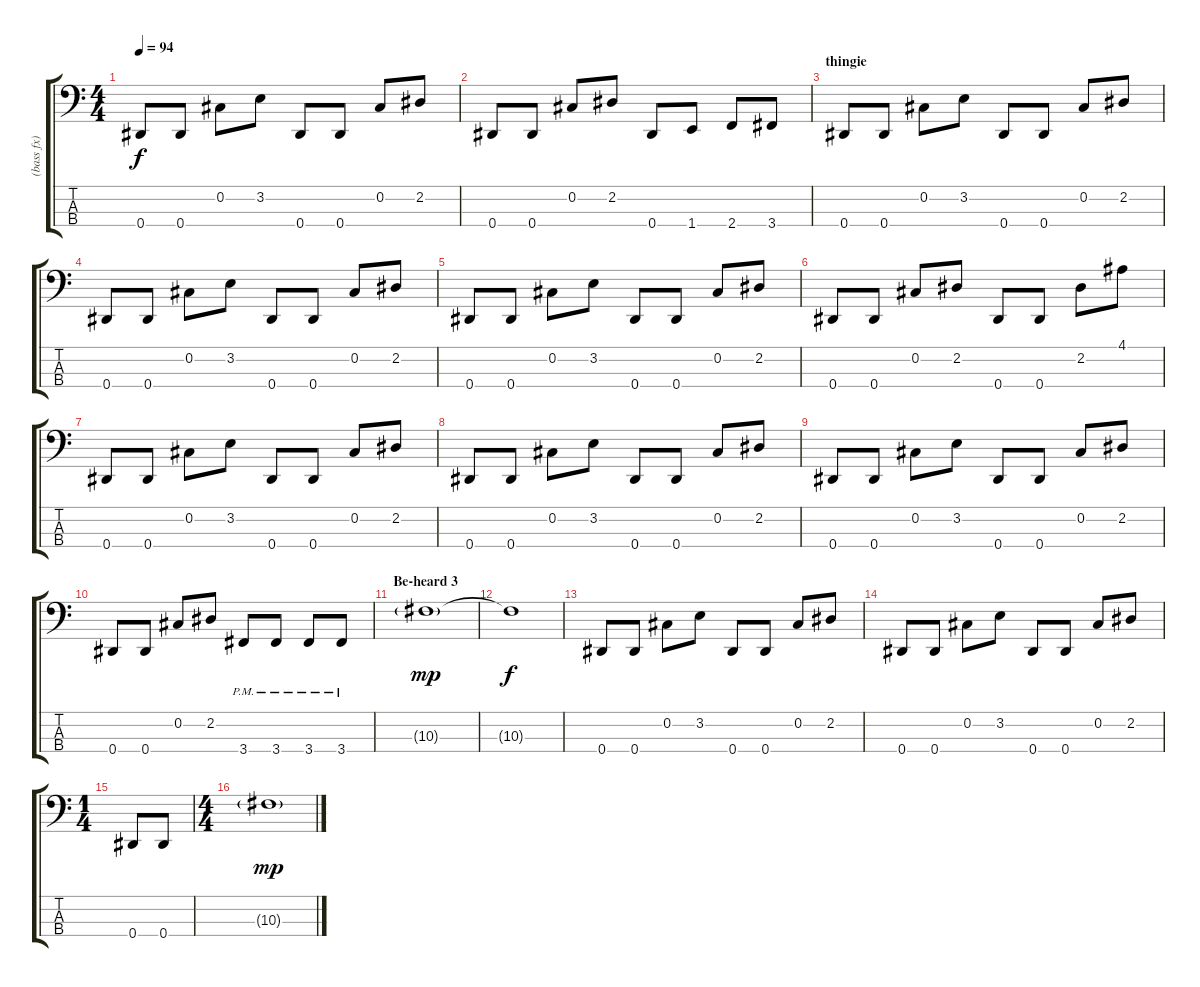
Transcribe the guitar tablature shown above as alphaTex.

\track ("(bass fx)" "(bass fx)") {instrument distortionguitar}
\staff {score tabs}
\tuning (Gb2 Db2 Ab1 Eb1) {hide}
\ts (4 4)
\tempo 94
\clef f4
\ks c
0.4.8{dy f} 0.4.8 0.2.8 3.2.8 0.4.8 0.4.8 0.2.8 2.2.8 |
0.4.8 0.4.8 0.2.8 2.2.8 0.4.8 1.4.8 2.4.8 3.4.8 |
\section ("" "thingie")
0.4.8 0.4.8 0.2.8 3.2.8 0.4.8 0.4.8 0.2.8 2.2.8 |
0.4.8 0.4.8 0.2.8 3.2.8 0.4.8 0.4.8 0.2.8 2.2.8 |
0.4.8 0.4.8 0.2.8 3.2.8 0.4.8 0.4.8 0.2.8 2.2.8 |
0.4.8 0.4.8 0.2.8 2.2.8 0.4.8 0.4.8 2.2.8 4.1.8 |
0.4.8 0.4.8 0.2.8 3.2.8 0.4.8 0.4.8 0.2.8 2.2.8 |
0.4.8 0.4.8 0.2.8 3.2.8 0.4.8 0.4.8 0.2.8 2.2.8 |
0.4.8 0.4.8 0.2.8 3.2.8 0.4.8 0.4.8 0.2.8 2.2.8 |
0.4.8 0.4.8 0.2.8 2.2.8 3.4{pm}.8 3.4{pm}.8 3.4{pm}.8 3.4{pm}.8 |
\section ("" "Be-heard 3")
10.3{g}.1{dy mp} |
10.3{t}.1{dy f} |
0.4.8 0.4.8 0.2.8 3.2.8 0.4.8 0.4.8 0.2.8 2.2.8 |
0.4.8 0.4.8 0.2.8 3.2.8 0.4.8 0.4.8 0.2.8 2.2.8 |
\ts (1 4)
0.4.8 0.4.8 |
\ts (4 4)
10.3{g}.1{dy mp}
